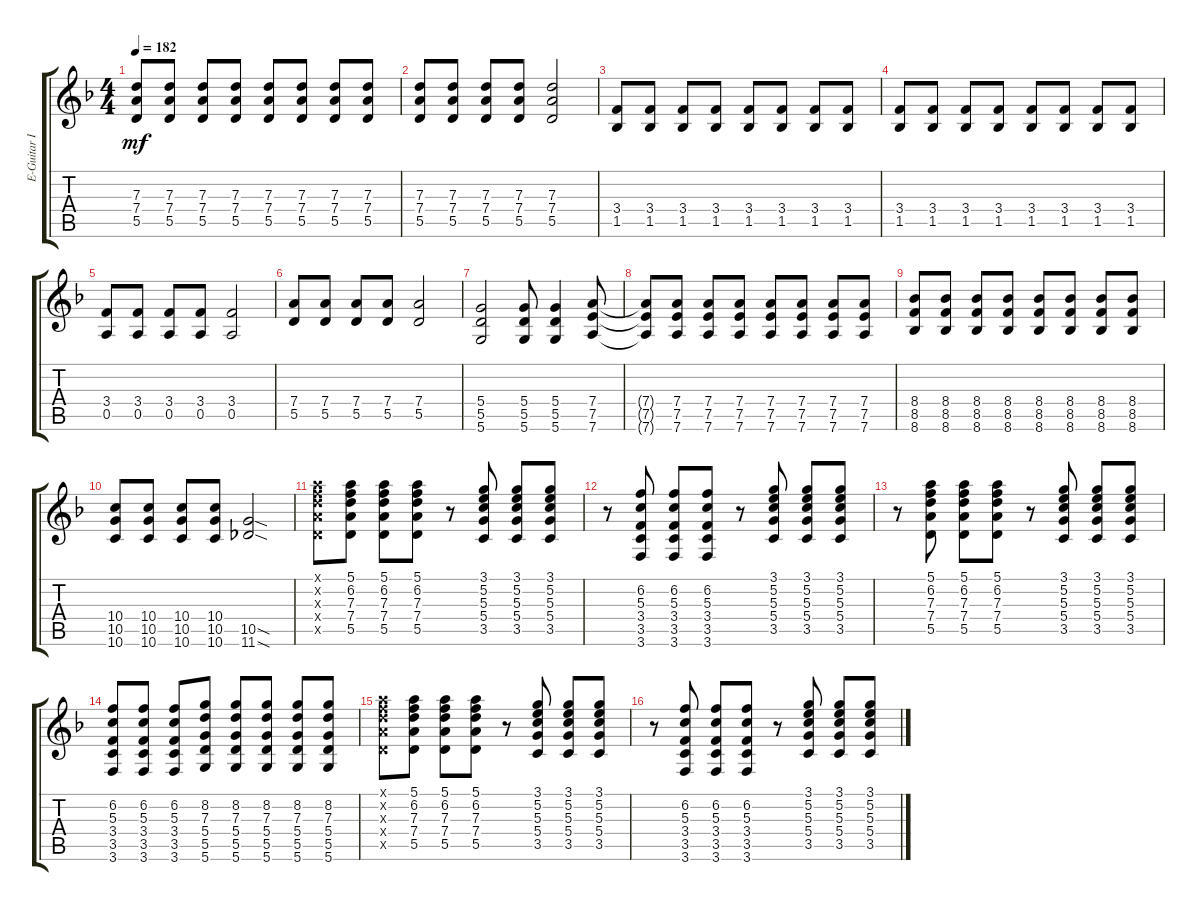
\track ("E-Guitar I" "E-Guitar I") {instrument acousticguitarsteel}
\staff {score tabs}
\tuning (E4 B3 G3 D3 A2 D2) {hide}
\ts (4 4)
\tempo 182
\clef g2
\ks f
(7.3 7.4 5.5).8{dy mf} (7.3 7.4 5.5).8 (7.3 7.4 5.5).8 (7.3 7.4 5.5).8 (7.3 7.4 5.5).8 (7.3 7.4 5.5).8 (7.3 7.4 5.5).8 (7.3 7.4 5.5).8 |
(7.3 7.4 5.5).8 (7.3 7.4 5.5).8 (7.3 7.4 5.5).8 (7.3 7.4 5.5).8 (7.3 7.4 5.5).2 |
(3.4 1.5).8 (3.4 1.5).8 (3.4 1.5).8 (3.4 1.5).8 (3.4 1.5).8 (3.4 1.5).8 (3.4 1.5).8 (3.4 1.5).8 |
(3.4 1.5).8 (3.4 1.5).8 (3.4 1.5).8 (3.4 1.5).8 (3.4 1.5).8 (3.4 1.5).8 (3.4 1.5).8 (3.4 1.5).8 |
(3.4 0.5).8 (3.4 0.5).8 (3.4 0.5).8 (3.4 0.5).8 (3.4 0.5).2 |
(7.4 5.5).8 (7.4 5.5).8 (7.4 5.5).8 (7.4 5.5).8 (7.4 5.5).2 |
(5.4 5.5 5.6).2 (5.4 5.5 5.6).8 (5.4 5.5 5.6).4 (7.4 7.5 7.6).8 |
(7.4{t} 7.5{t} 7.6{t}).8 (7.4 7.5 7.6).8 (7.4 7.5 7.6).8 (7.4 7.5 7.6).8 (7.4 7.5 7.6).8 (7.4 7.5 7.6).8 (7.4 7.5 7.6).8 (7.4 7.5 7.6).8 |
(8.4 8.5 8.6).8 (8.4 8.5 8.6).8 (8.4 8.5 8.6).8 (8.4 8.5 8.6).8 (8.4 8.5 8.6).8 (8.4 8.5 8.6).8 (8.4 8.5 8.6).8 (8.4 8.5 8.6).8 |
(10.4 10.5 10.6).8 (10.4 10.5 10.6).8 (10.4 10.5 10.6).8 (10.4 10.5 10.6).8 (10.5{sod} 11.6{sod}).2 |
(5.1{x} 6.2{x} 7.3{x} 7.4{x} 5.5{x}).8 (5.1 6.2 7.3 7.4 5.5).8 (5.1 6.2 7.3 7.4 5.5).8 (5.1 6.2 7.3 7.4 5.5).8 r.8 (3.1 5.2 5.3 5.4 3.5).8 (3.1 5.2 5.3 5.4 3.5).8 (3.1 5.2 5.3 5.4 3.5).8 |
r.8 (6.2 5.3 3.4 3.5 3.6).8 (6.2 5.3 3.4 3.5 3.6).8 (6.2 5.3 3.4 3.5 3.6).8 r.8 (3.1 5.2 5.3 5.4 3.5).8 (3.1 5.2 5.3 5.4 3.5).8 (3.1 5.2 5.3 5.4 3.5).8 |
r.8 (5.1 6.2 7.3 7.4 5.5).8 (5.1 6.2 7.3 7.4 5.5).8 (5.1 6.2 7.3 7.4 5.5).8 r.8 (3.1 5.2 5.3 5.4 3.5).8 (3.1 5.2 5.3 5.4 3.5).8 (3.1 5.2 5.3 5.4 3.5).8 |
(6.2 5.3 3.4 3.5 3.6).8 (6.2 5.3 3.4 3.5 3.6).8 (6.2 5.3 3.4 3.5 3.6).8 (8.2 7.3 5.4 5.5 5.6).8 (8.2 7.3 5.4 5.5 5.6).8 (8.2 7.3 5.4 5.5 5.6).8 (8.2 7.3 5.4 5.5 5.6).8 (8.2 7.3 5.4 5.5 5.6).8 |
(5.1{x} 6.2{x} 7.3{x} 7.4{x} 5.5{x}).8 (5.1 6.2 7.3 7.4 5.5).8 (5.1 6.2 7.3 7.4 5.5).8 (5.1 6.2 7.3 7.4 5.5).8 r.8 (3.1 5.2 5.3 5.4 3.5).8 (3.1 5.2 5.3 5.4 3.5).8 (3.1 5.2 5.3 5.4 3.5).8 |
r.8 (6.2 5.3 3.4 3.5 3.6).8 (6.2 5.3 3.4 3.5 3.6).8 (6.2 5.3 3.4 3.5 3.6).8 r.8 (3.1 5.2 5.3 5.4 3.5).8 (3.1 5.2 5.3 5.4 3.5).8 (3.1 5.2 5.3 5.4 3.5).8
